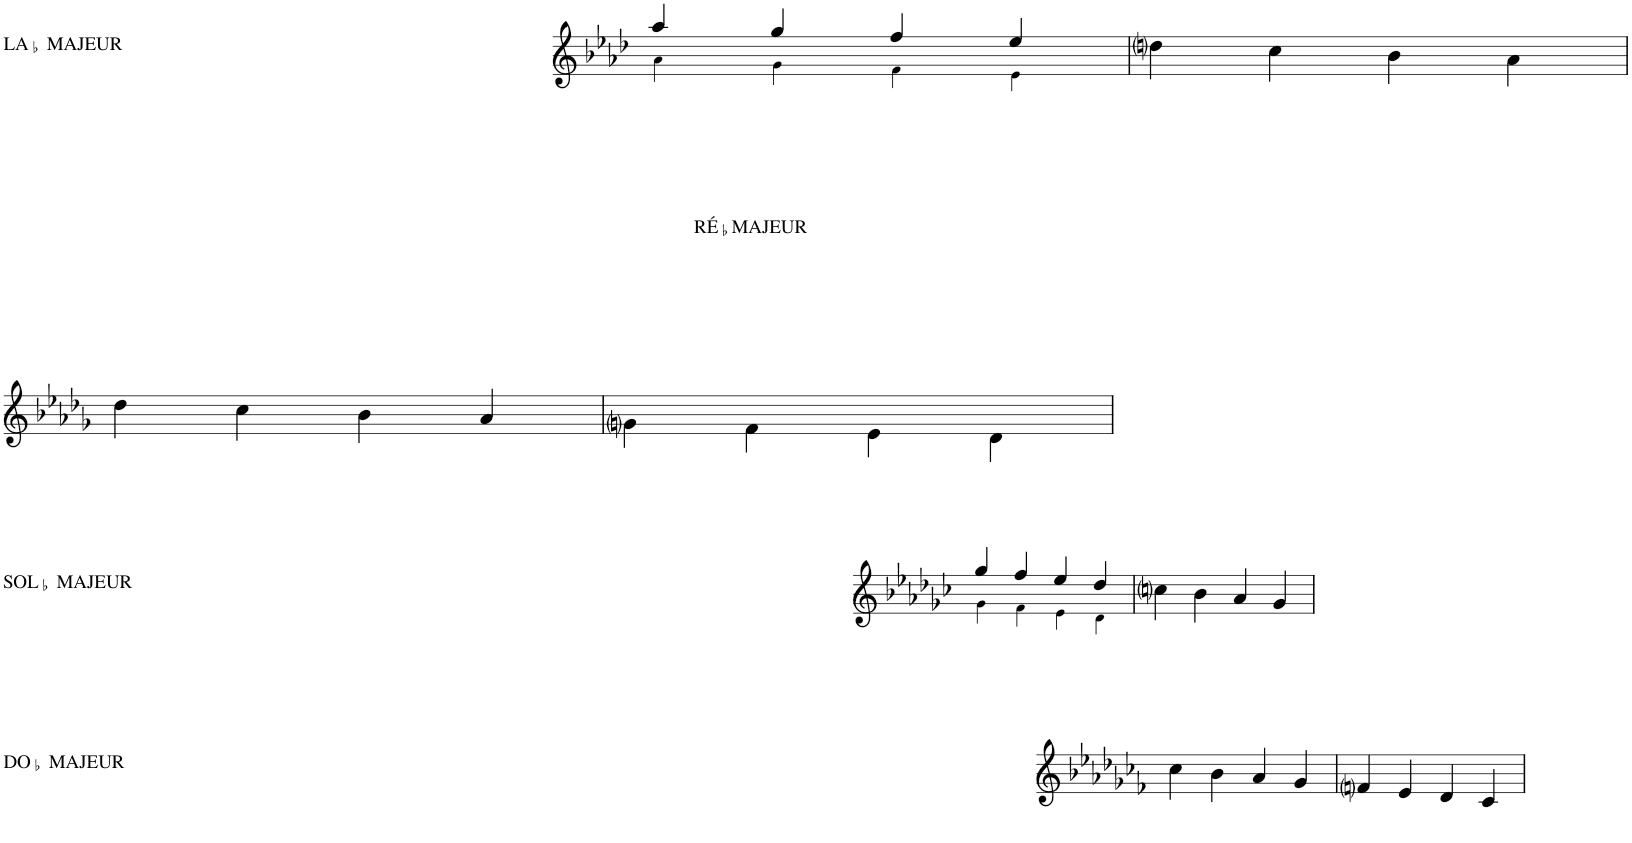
**kern
*part1
*staff1
*I"Piano
*I'Pno
!!LO:PB:g=z
*clefG2
*k[b-e-a-d-]
*M4/4
=10
*^
4aa-/	4a-!\
4gg/	4g!\
4ff/	4f!\
4ee-/	4e-!\
=11	=11
1ryy	4ddni\
.	4cc\
.	4b-\
.	4a-\
*v	*v
!!LO:LB:g=z
=12
*k[b-e-a-d-g-]
4dd-\
4cc\
4b-\
4a-/
=13
*^
1ryy	4gni\
.	4f\
.	4e-\
.	4d-\
!!LO:LB:g=z	!!
=14	=14
*k[b-e-a-d-g-c-]	*
4gg-/	4g-!\
4ff/	4f!\
4ee-/	4e-!\
4dd-/	4d-!\
*v	*v
=15
4ccni\
4b-\
4a-/
4g-/
!!LO:LB:g=z
=16
*k[b-e-a-d-g-c-f-]
4cc-\
4b-\
4a-/
4g-/
=17
4fni/
4e-/
4d-/
4cn/
=
*-
